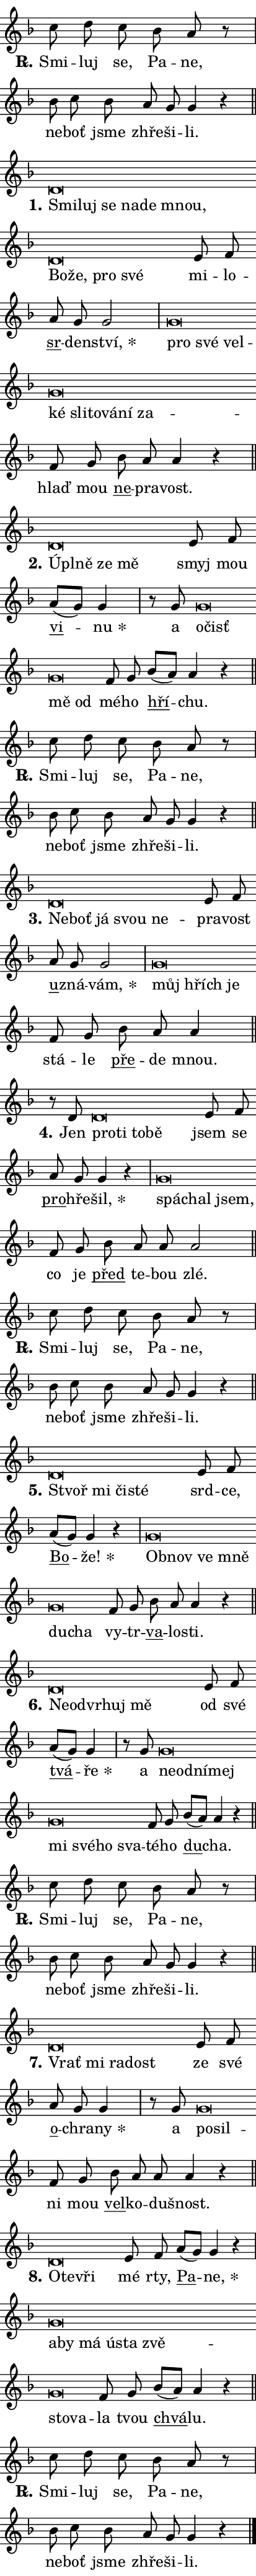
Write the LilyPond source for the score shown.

\version "2.22.1"
\header { tagline = "" }
\paper {
  indent = 0\cm
  top-margin = 0\cm
  right-margin = 0\cm
  bottom-margin = 0\cm
  left-margin = 0\cm
  paper-width = 7\cm
  page-breaking = #ly:one-page-breaking
  system-system-spacing.basic-distance = #11
  score-system-spacing.basic-distance = #11.3
  ragged-last = ##f
}


%% Author: Thomas Morley
%% https://lists.gnu.org/archive/html/lilypond-user/2020-05/msg00002.html
#(define (line-position grob)
"Returns position of @var[grob} in current system:
   @code{'start}, if at first time-step
   @code{'end}, if at last time-step
   @code{'middle} otherwise
"
  (let* ((col (ly:item-get-column grob))
         (ln (ly:grob-object col 'left-neighbor))
         (rn (ly:grob-object col 'right-neighbor))
         (col-to-check-left (if (ly:grob? ln) ln col))
         (col-to-check-right (if (ly:grob? rn) rn col))
         (break-dir-left
           (and
             (ly:grob-property col-to-check-left 'non-musical #f)
             (ly:item-break-dir col-to-check-left)))
         (break-dir-right
           (and
             (ly:grob-property col-to-check-right 'non-musical #f)
             (ly:item-break-dir col-to-check-right))))
        (cond ((eqv? 1 break-dir-left) 'start)
              ((eqv? -1 break-dir-right) 'end)
              (else 'middle))))

#(define (tranparent-at-line-position vctor)
  (lambda (grob)
  "Relying on @code{line-position} select the relevant enry from @var{vctor}.
Used to determine transparency,"
    (case (line-position grob)
      ((end) (not (vector-ref vctor 0)))
      ((middle) (not (vector-ref vctor 1)))
      ((start) (not (vector-ref vctor 2))))))

noteHeadBreakVisibility =
#(define-music-function (break-visibility)(vector?)
"Makes @code{NoteHead}s transparent relying on @var{break-visibility}"
#{
  \override NoteHead.transparent =
    #(tranparent-at-line-position break-visibility)
#})

#(define delete-ledgers-for-transparent-note-heads
  (lambda (grob)
    "Reads whether a @code{NoteHead} is transparent.
If so this @code{NoteHead} is removed from @code{'note-heads} from
@var{grob}, which is supposed to be @code{LedgerLineSpanner}.
As a result ledgers are not printed for this @code{NoteHead}"
    (let* ((nhds-array (ly:grob-object grob 'note-heads))
           (nhds-list
             (if (ly:grob-array? nhds-array)
                 (ly:grob-array->list nhds-array)
                 '()))
           ;; Relies on the transparent-property being done before
           ;; Staff.LedgerLineSpanner.after-line-breaking is executed.
           ;; This is fragile ...
           (to-keep
             (remove
               (lambda (nhd)
                 (ly:grob-property nhd 'transparent #f))
               nhds-list)))
      ;; TODO find a better method to iterate over grob-arrays, similiar
      ;; to filter/remove etc for lists
      ;; For now rebuilt from scratch
      (set! (ly:grob-object grob 'note-heads)  '())
      (for-each
        (lambda (nhd)
          (ly:pointer-group-interface::add-grob grob 'note-heads nhd))
        to-keep))))

hideNotes = {
  \noteHeadBreakVisibility #begin-of-line-visible
}
unHideNotes = {
  \noteHeadBreakVisibility #all-visible
}

% work-around for resetting accidentals
% https://lilypond.org/doc/v2.23/Documentation/notation/displaying-rhythms#unmetered-music
cadenzaMeasure = {
  \cadenzaOff
  \partial 1024 s1024
  \cadenzaOn
}

#(define-markup-command (accent layout props text) (markup?)
  "Underline accented syllable"
  (interpret-markup layout props
    #{\markup \override #'(offset . 4.3) \underline { #text }#}))

responsum = \markup \concat {
  "R" \hspace #-1.05 \path #0.1 #'((moveto 0 0.07) (lineto 0.9 0.8)) \hspace #0.05 "."
}

\layout {
    \context {
        \Staff
        \remove "Time_signature_engraver"
        \override LedgerLineSpanner.after-line-breaking = #delete-ledgers-for-transparent-note-heads
    }
    \context {
        \Voice {
            \override NoteHead.output-attributes = #'((class . "notehead"))
            \override Hairpin.height = #0.55
        }
    }
    \context {
        \Lyrics {
            \override StanzaNumber.output-attributes = #'((class . "stanzanumber"))
            \override LyricSpace.minimum-distance = #0.9
            \override LyricText.font-name = #"TeX Gyre Schola"
            \override LyricText.font-size = 1
            \override StanzaNumber.font-name = #"TeX Gyre Schola Bold"
            \override StanzaNumber.font-size = 1
        }
    }
}

% magnetic-lyrics.ily
%
%   written by
%     Jean Abou Samra <jean@abou-samra.fr>
%     Werner Lemberg <wl@gnu.org>
%
%   adapted by
%     Jiri Hon <jiri.hon@gmail.com>
%
% Version 2022-Apr-15

% https://www.mail-archive.com/lilypond-user@gnu.org/msg149350.html

#(define (Left_hyphen_pointer_engraver context)
   "Collect syllable-hyphen-syllable occurrences in lyrics and store
them in properties.  This engraver only looks to the left.  For
example, if the lyrics input is @code{foo -- bar}, it does the
following.

@itemize @bullet
@item
Set the @code{text} property of the @code{LyricHyphen} grob between
@q{foo} and @q{bar} to @code{foo}.

@item
Set the @code{left-hyphen} property of the @code{LyricText} grob with
text @q{foo} to the @code{LyricHyphen} grob between @q{foo} and
@q{bar}.
@end itemize

Use this auxiliary engraver in combination with the
@code{lyric-@/text::@/apply-@/magnetic-@/offset!} hook."
   (let ((hyphen #f)
         (text #f))
     (make-engraver
      (acknowledgers
       ((lyric-syllable-interface engraver grob source-engraver)
        (set! text grob)))
      (end-acknowledgers
       ((lyric-hyphen-interface engraver grob source-engraver)
        ;(when (not (grob::has-interface grob 'lyric-space-interface))
          (set! hyphen grob)));)
      ((stop-translation-timestep engraver)
       (when (and text hyphen)
         (ly:grob-set-object! text 'left-hyphen hyphen))
       (set! text #f)
       (set! hyphen #f)))))

#(define (lyric-text::apply-magnetic-offset! grob)
   "If the space between two syllables is less than the value in
property @code{LyricText@/.details@/.squash-threshold}, move the right
syllable to the left so that it gets concatenated with the left
syllable.

Use this function as a hook for
@code{LyricText@/.after-@/line-@/breaking} if the
@code{Left_@/hyphen_@/pointer_@/engraver} is active."
   (let ((hyphen (ly:grob-object grob 'left-hyphen #f)))
     (when hyphen
       (let ((left-text (ly:spanner-bound hyphen LEFT)))
         (when (grob::has-interface left-text 'lyric-syllable-interface)
           (let* ((common (ly:grob-common-refpoint grob left-text X))
                  (this-x-ext (ly:grob-extent grob common X))
                  (left-x-ext
                   (begin
                     ;; Trigger magnetism for left-text.
                     (ly:grob-property left-text 'after-line-breaking)
                     (ly:grob-extent left-text common X)))
                  ;; `delta` is the gap width between two syllables.
                  (delta (- (interval-start this-x-ext)
                            (interval-end left-x-ext)))
                  (details (ly:grob-property grob 'details))
                  (threshold (assoc-get 'squash-threshold details 0.2)))
             (when (< delta threshold)
               (let* (;; We have to manipulate the input text so that
                      ;; ligatures crossing syllable boundaries are not
                      ;; disabled.  For languages based on the Latin
                      ;; script this is essentially a beautification.
                      ;; However, for non-Western scripts it can be a
                      ;; necessity.
                      (lt (ly:grob-property left-text 'text))
                      (rt (ly:grob-property grob 'text))
                      (is-space (grob::has-interface hyphen 'lyric-space-interface))
                      (space (if is-space " " ""))
                      (space-markup (grob-interpret-markup grob " "))
                      (space-size (interval-length (ly:stencil-extent space-markup X)))
                      (extra-delta (if is-space space-size 0))
                      ;; Append new syllable.
                      (ltrt-space (if (and (string? lt) (string? rt))
                                (string-append lt space rt)
                                (make-concat-markup (list lt space rt))))
                      ;; Right-align `ltrt` to the right side.
                      (ltrt-space-markup (grob-interpret-markup
                               grob
                               (make-translate-markup
                                (cons (interval-length this-x-ext) 0)
                                (make-right-align-markup ltrt-space)))))
                 (begin
                   ;; Don't print `left-text`.
                   (ly:grob-set-property! left-text 'stencil #f)
                   ;; Set text and stencil (which holds all collected
                   ;; syllables so far) and shift it to the left.
                   (ly:grob-set-property! grob 'text ltrt-space)
                   (ly:grob-set-property! grob 'stencil ltrt-space-markup)
                   (ly:grob-translate-axis! grob (- (- delta extra-delta)) X))))))))))


#(define (lyric-hyphen::displace-bounds-first grob)
   ;; Make very sure this callback isn't triggered too early.
   (let ((left (ly:spanner-bound grob LEFT))
         (right (ly:spanner-bound grob RIGHT)))
     (ly:grob-property left 'after-line-breaking)
     (ly:grob-property right 'after-line-breaking)
     (ly:lyric-hyphen::print grob)))

squashThreshold = #0.4

\layout {
  \context {
    \Lyrics
    \consists #Left_hyphen_pointer_engraver
    \override LyricText.after-line-breaking =
      #lyric-text::apply-magnetic-offset!
    \override LyricHyphen.stencil = #lyric-hyphen::displace-bounds-first
    \override LyricText.details.squash-threshold = \squashThreshold
    \override LyricHyphen.minimum-distance = 0
    \override LyricHyphen.minimum-length = \squashThreshold
  }
}

squash = \override LyricText.details.squash-threshold = 9999
unSquash = \override LyricText.details.squash-threshold = \squashThreshold

left = \override LyricText.self-alignment-X = #LEFT
unLeft = \revert LyricText.self-alignment-X

starOffset = #(lambda (grob) 
                (let ((x_offset (ly:self-alignment-interface::aligned-on-x-parent grob)))
                  (if (= x_offset 0) 0 (+ x_offset 1.2))))

star = #(define-music-function (syllable)(string?)
"Append star separator at the end of a syllable"
#{
  \once \override LyricText.X-offset = #starOffset
  \lyricmode { \markup {
    #syllable
    \override #'((font-name . "TeX Gyre Schola Bold")) \hspace #0.2 \lower #0.65 \larger "*"
  } }
#})

starAccent = #(define-music-function (syllable)(string?)
"Append star separator at the end of a syllable and make accent"
#{
  \once \override LyricText.X-offset = #starOffset
  \lyricmode { \markup {
    \accent #syllable
    \override #'((font-name . "TeX Gyre Schola Bold")) \hspace #0.2 \lower #0.65 \larger "*"
  } }
#})

breath = #(define-music-function (syllable)(string?)
"Append breathing indicator at the end of a syllable"
#{
  \lyricmode { \markup { #syllable "+" } }
#})

optionalBreath = #(define-music-function (syllable)(string?)
"Append optional breathing indicator at the end of a syllable"
#{
  \lyricmode { \markup { #syllable "(+)" } }
#})


\score {
    <<
        \new Voice = "melody" { \cadenzaOn \key f \major \relative { c''8 d c bes a r \cadenzaMeasure \bar "|" bes c bes \bar "" a g g4 r \cadenzaMeasure \bar "||" \break } }
        \new Lyrics \lyricsto "melody" { \lyricmode { \set stanza = \responsum
Smi -- luj se, Pa -- ne, ne -- boť jsme zhře -- ši -- li. } }
    >>
    \layout {}
}

\score {
    <<
        \new Voice = "melody" { \cadenzaOn \key f \major \relative { d'\breve*1/16 \hideNotes \breve*1/16 \bar "" \breve*1/16 \bar "" \breve*1/16 \bar "" \breve*1/16 \bar "" \breve*1/16 \bar "" \breve*1/16 \bar "" \breve*1/16 \bar "" \breve*1/16 \breve*1/16 \bar "" \unHideNotes e8 f \bar "" a g g2 \cadenzaMeasure \bar "|" g\breve*1/16 \hideNotes \breve*1/16 \bar "" \breve*1/16 \bar "" \breve*1/16 \bar "" \breve*1/16 \bar "" \breve*1/16 \bar "" \breve*1/16 \bar "" \breve*1/16 \breve*1/16 \bar "" \unHideNotes f8 g \bar "" bes a a4 r \cadenzaMeasure \bar "||" \break } }
        \new Lyrics \lyricsto "melody" { \lyricmode { \set stanza = "1."
\left Smi -- \squash luj se na -- de mnou, Bo -- že, pro své \unLeft \unSquash mi -- lo -- \markup \accent sr -- den -- \star ství, \left pro \squash své vel -- ké sli -- to -- vá -- ní za -- \unLeft \unSquash hlaď mou \markup \accent ne -- pra -- vost. } }
    >>
    \layout {}
}

\score {
    <<
        \new Voice = "melody" { \cadenzaOn \key f \major \relative { d'\breve*1/16 \hideNotes \breve*1/16 \bar "" \breve*1/16 \breve*1/16 \bar "" \unHideNotes e8 f \bar "" a[( g)] g4 \cadenzaMeasure \bar "|" r8 g g\breve*1/16 \hideNotes \breve*1/16 \bar "" \breve*1/16 \breve*1/16 \bar "" \unHideNotes f8 g \bar "" bes[( a)] a4 r \cadenzaMeasure \bar "||" \break } }
        \new Lyrics \lyricsto "melody" { \lyricmode { \set stanza = "2."
\left Úpl -- \squash ně ze mě \unLeft \unSquash smyj mou \markup \accent vi -- \star nu a \left o -- \squash čisť mě od \unLeft \unSquash mé -- ho \markup \accent hří -- chu. } }
    >>
    \layout {}
}

\score {
    <<
        \new Voice = "melody" { \cadenzaOn \key f \major \relative { c''8 d c bes a r \cadenzaMeasure \bar "|" bes c bes \bar "" a g g4 r \cadenzaMeasure \bar "||" \break } }
        \new Lyrics \lyricsto "melody" { \lyricmode { \set stanza = \responsum
Smi -- luj se, Pa -- ne, ne -- boť jsme zhře -- ši -- li. } }
    >>
    \layout {}
}

\score {
    <<
        \new Voice = "melody" { \cadenzaOn \key f \major \relative { d'\breve*1/16 \hideNotes \breve*1/16 \bar "" \breve*1/16 \bar "" \breve*1/16 \breve*1/16 \bar "" \unHideNotes e8 f \bar "" a g g2 \cadenzaMeasure \bar "|" g\breve*1/16 \hideNotes \breve*1/16 \breve*1/16 \bar "" \unHideNotes f8 g \bar "" bes a a4 \cadenzaMeasure \bar "||" \break } }
        \new Lyrics \lyricsto "melody" { \lyricmode { \set stanza = "3."
\left Ne -- \squash boť já svou ne -- \unLeft \unSquash pra -- vost \markup \accent u -- zná -- \star vám, \left můj \squash hřích je \unLeft \unSquash stá -- le \markup \accent pře -- de mnou. } }
    >>
    \layout {}
}

\score {
    <<
        \new Voice = "melody" { \cadenzaOn \key f \major \relative { r8 d' d\breve*1/16 \hideNotes \breve*1/16 \bar "" \breve*1/16 \breve*1/16 \bar "" \unHideNotes e8 f \bar "" a g g4 r \cadenzaMeasure \bar "|" g\breve*1/16 \hideNotes \breve*1/16 \breve*1/16 \bar "" \unHideNotes f8 g \bar "" bes a a a2 \cadenzaMeasure \bar "||" \break } }
        \new Lyrics \lyricsto "melody" { \lyricmode { \set stanza = "4."
Jen \left pro -- \squash ti to -- bě \unLeft \unSquash jsem se \markup \accent pro -- hře -- \star šil, \left spá -- \squash chal jsem, \unLeft \unSquash co je \markup \accent před te -- bou zlé. } }
    >>
    \layout {}
}

\score {
    <<
        \new Voice = "melody" { \cadenzaOn \key f \major \relative { c''8 d c bes a r \cadenzaMeasure \bar "|" bes c bes \bar "" a g g4 r \cadenzaMeasure \bar "||" \break } }
        \new Lyrics \lyricsto "melody" { \lyricmode { \set stanza = \responsum
Smi -- luj se, Pa -- ne, ne -- boť jsme zhře -- ši -- li. } }
    >>
    \layout {}
}

\score {
    <<
        \new Voice = "melody" { \cadenzaOn \key f \major \relative { d'\breve*1/16 \hideNotes \breve*1/16 \bar "" \breve*1/16 \breve*1/16 \bar "" \unHideNotes e8 f \bar "" a[( g)] g4 r \cadenzaMeasure \bar "|" g\breve*1/16 \hideNotes \breve*1/16 \bar "" \breve*1/16 \bar "" \breve*1/16 \bar "" \breve*1/16 \breve*1/16 \bar "" \unHideNotes f8 g \bar "" bes a a4 r \cadenzaMeasure \bar "||" \break } }
        \new Lyrics \lyricsto "melody" { \lyricmode { \set stanza = "5."
\left Stvoř \squash mi či -- sté \unLeft \unSquash srd -- ce, \markup \accent Bo -- \star že! \left Ob -- \squash nov ve mně du -- cha \unLeft \unSquash vy -- tr -- \markup \accent va -- lo -- sti. } }
    >>
    \layout {}
}

\score {
    <<
        \new Voice = "melody" { \cadenzaOn \key f \major \relative { d'\breve*1/16 \hideNotes \breve*1/16 \bar "" \breve*1/16 \bar "" \breve*1/16 \breve*1/16 \bar "" \unHideNotes e8 f \bar "" a[( g)] g4 \cadenzaMeasure \bar "|" r8 g g\breve*1/16 \hideNotes \breve*1/16 \bar "" \breve*1/16 \bar "" \breve*1/16 \bar "" \breve*1/16 \bar "" \breve*1/16 \bar "" \breve*1/16 \breve*1/16 \bar "" \unHideNotes f8 g \bar "" bes[( a)] a4 r \cadenzaMeasure \bar "||" \break } }
        \new Lyrics \lyricsto "melody" { \lyricmode { \set stanza = "6."
\left Ne -- \squash od -- vr -- huj mě \unLeft \unSquash od své \markup \accent tvá -- \star ře a \left ne -- \squash od -- ní -- mej mi své -- ho sva -- \unLeft \unSquash té -- ho \markup \accent du -- cha. } }
    >>
    \layout {}
}

\score {
    <<
        \new Voice = "melody" { \cadenzaOn \key f \major \relative { c''8 d c bes a r \cadenzaMeasure \bar "|" bes c bes \bar "" a g g4 r \cadenzaMeasure \bar "||" \break } }
        \new Lyrics \lyricsto "melody" { \lyricmode { \set stanza = \responsum
Smi -- luj se, Pa -- ne, ne -- boť jsme zhře -- ši -- li. } }
    >>
    \layout {}
}

\score {
    <<
        \new Voice = "melody" { \cadenzaOn \key f \major \relative { d'\breve*1/16 \hideNotes \breve*1/16 \bar "" \breve*1/16 \breve*1/16 \bar "" \unHideNotes e8 f \bar "" a g g4 \cadenzaMeasure \bar "|" r8 g g\breve*1/16 \hideNotes \breve*1/16 \bar "" \unHideNotes f8 g \bar "" bes a a a4 r \cadenzaMeasure \bar "||" \break } }
        \new Lyrics \lyricsto "melody" { \lyricmode { \set stanza = "7."
\left Vrať \squash mi ra -- dost \unLeft \unSquash ze své \markup \accent o -- chra -- \star ny a \left po -- \squash sil -- \unLeft \unSquash ni mou \markup \accent vel -- ko -- du -- šnost. } }
    >>
    \layout {}
}

\score {
    <<
        \new Voice = "melody" { \cadenzaOn \key f \major \relative { d'\breve*1/16 \hideNotes \breve*1/16 \breve*1/16 \bar "" \unHideNotes e8 f \bar "" a[( g)] g4 r \cadenzaMeasure \bar "|" g\breve*1/16 \hideNotes \breve*1/16 \bar "" \breve*1/16 \bar "" \breve*1/16 \bar "" \breve*1/16 \bar "" \breve*1/16 \bar "" \breve*1/16 \breve*1/16 \bar "" \unHideNotes f8 g \bar "" bes[( a)] a4 r \cadenzaMeasure \bar "||" \break } }
        \new Lyrics \lyricsto "melody" { \lyricmode { \set stanza = "8."
\left O -- \squash te -- vři \unLeft \unSquash mé rty, \markup \accent Pa -- \star ne, \left a -- \squash by má ú -- sta zvě -- sto -- va -- \unLeft \unSquash la tvou \markup \accent chvá -- lu. } }
    >>
    \layout {}
}

\score {
    <<
        \new Voice = "melody" { \cadenzaOn \key f \major \relative { c''8 d c bes a r \cadenzaMeasure \bar "|" bes c bes \bar "" a g g4 r \cadenzaMeasure \bar "||" \break } \bar "|." }
        \new Lyrics \lyricsto "melody" { \lyricmode { \set stanza = \responsum
Smi -- luj se, Pa -- ne, ne -- boť jsme zhře -- ši -- li. } }
    >>
    \layout {}
}
